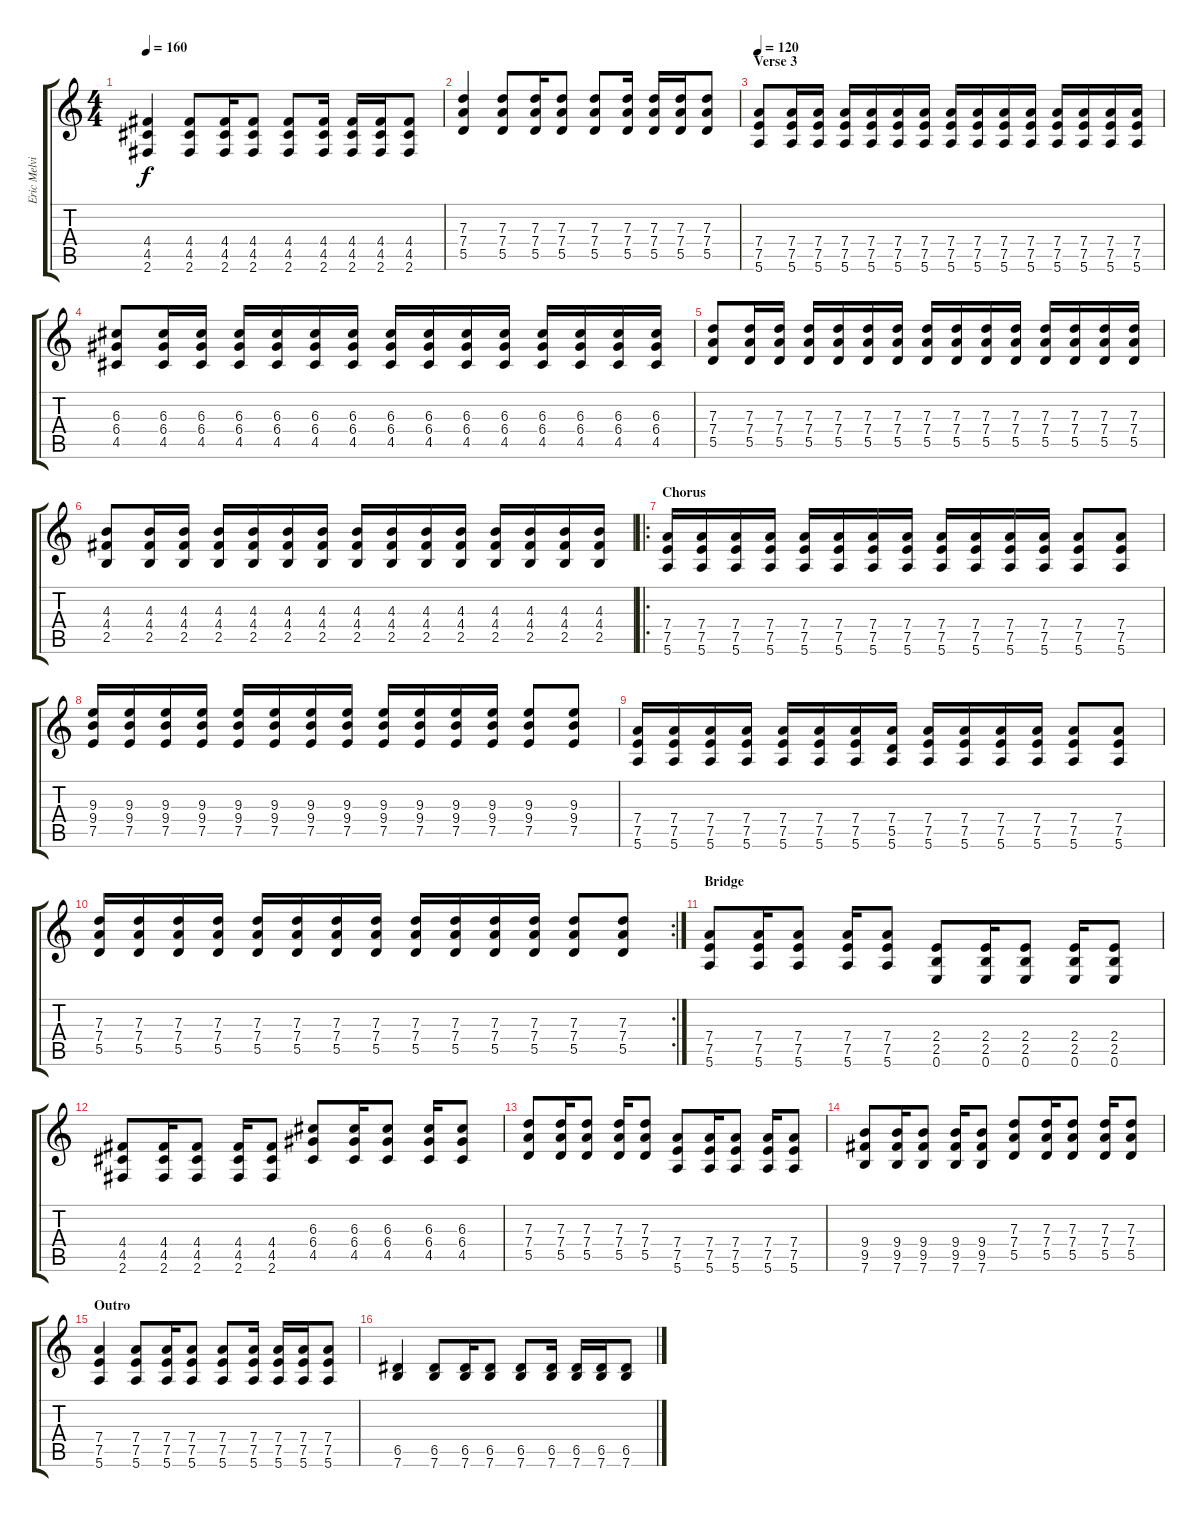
\track ("Eric Melvin" "Eric Melvi") {instrument distortionguitar}
\staff {score tabs}
\tuning (E4 B3 G3 D3 A2 E2) {hide}
\ts (4 4)
\tempo 160
\clef g2
\ks c
(4.4 4.5 2.6).4{dy f instrument distortionguitar} (4.4 4.5 2.6).8{instrument electricguitarmuted} (4.4 4.5 2.6).16 (4.4 4.5 2.6).8 (4.4 4.5 2.6).8 (4.4 4.5 2.6).16 (4.4 4.5 2.6).16 (4.4 4.5 2.6).16 (4.4 4.5 2.6).8 |
(7.3 7.4 5.5).4{instrument distortionguitar} (7.3 7.4 5.5).8{instrument electricguitarmuted} (7.3 7.4 5.5).16 (7.3 7.4 5.5).8 (7.3 7.4 5.5).8 (7.3 7.4 5.5).16 (7.3 7.4 5.5).16 (7.3 7.4 5.5).16 (7.3 7.4 5.5).8 |
\section ("" "Verse 3")
\tempo 120
(7.4 7.5 5.6).8{instrument distortionguitar} (7.4 7.5 5.6).16{instrument electricguitarmuted} (7.4 7.5 5.6).16 (7.4 7.5 5.6).16 (7.4 7.5 5.6).16 (7.4 7.5 5.6).16 (7.4 7.5 5.6).16 (7.4 7.5 5.6).16 (7.4 7.5 5.6).16 (7.4 7.5 5.6).16 (7.4 7.5 5.6).16 (7.4 7.5 5.6).16 (7.4 7.5 5.6).16 (7.4 7.5 5.6).16 (7.4 7.5 5.6).16 |
(6.3 6.4 4.5).8{instrument distortionguitar} (6.3 6.4 4.5).16{instrument electricguitarmuted} (6.3 6.4 4.5).16 (6.3 6.4 4.5).16 (6.3 6.4 4.5).16 (6.3 6.4 4.5).16 (6.3 6.4 4.5).16 (6.3 6.4 4.5).16 (6.3 6.4 4.5).16 (6.3 6.4 4.5).16 (6.3 6.4 4.5).16 (6.3 6.4 4.5).16 (6.3 6.4 4.5).16 (6.3 6.4 4.5).16 (6.3 6.4 4.5).16 |
(7.3 7.4 5.5).8{instrument distortionguitar} (7.3 7.4 5.5).16{instrument electricguitarmuted} (7.3 7.4 5.5).16 (7.3 7.4 5.5).16 (7.3 7.4 5.5).16 (7.3 7.4 5.5).16 (7.3 7.4 5.5).16 (7.3 7.4 5.5).16 (7.3 7.4 5.5).16 (7.3 7.4 5.5).16 (7.3 7.4 5.5).16 (7.3 7.4 5.5).16 (7.3 7.4 5.5).16 (7.3 7.4 5.5).16 (7.3 7.4 5.5).16 |
(4.3 4.4 2.5).8{instrument distortionguitar} (4.3 4.4 2.5).16{instrument electricguitarmuted} (4.3 4.4 2.5).16 (4.3 4.4 2.5).16 (4.3 4.4 2.5).16 (4.3 4.4 2.5).16 (4.3 4.4 2.5).16 (4.3 4.4 2.5).16 (4.3 4.4 2.5).16 (4.3 4.4 2.5).16 (4.3 4.4 2.5).16 (4.3 4.4 2.5).16 (4.3 4.4 2.5).16 (4.3 4.4 2.5).16 (4.3 4.4 2.5).16 |
\ro
\section ("" "Chorus")
(7.4 7.5 5.6).16{instrument distortionguitar} (7.4 7.5 5.6).16 (7.4 7.5 5.6).16 (7.4 7.5 5.6).16 (7.4 7.5 5.6).16 (7.4 7.5 5.6).16 (7.4 7.5 5.6).16 (7.4 7.5 5.6).16 (7.4 7.5 5.6).16 (7.4 7.5 5.6).16 (7.4 7.5 5.6).16 (7.4 7.5 5.6).16 (7.4 7.5 5.6).8 (7.4 7.5 5.6).8 |
(9.3 9.4 7.5).16 (9.3 9.4 7.5).16 (9.3 9.4 7.5).16 (9.3 9.4 7.5).16 (9.3 9.4 7.5).16 (9.3 9.4 7.5).16 (9.3 9.4 7.5).16 (9.3 9.4 7.5).16 (9.3 9.4 7.5).16 (9.3 9.4 7.5).16 (9.3 9.4 7.5).16 (9.3 9.4 7.5).16 (9.3 9.4 7.5).8 (9.3 9.4 7.5).8 |
(7.4 7.5 5.6).16 (7.4 7.5 5.6).16 (7.4 7.5 5.6).16 (7.4 7.5 5.6).16 (7.4 7.5 5.6).16 (7.4 7.5 5.6).16 (7.4 7.5 5.6).16 (7.4 5.5 5.6).16 (7.4 7.5 5.6).16 (7.4 7.5 5.6).16 (7.4 7.5 5.6).16 (7.4 7.5 5.6).16 (7.4 7.5 5.6).8 (7.4 7.5 5.6).8 |
\rc 2
(7.3 7.4 5.5).16 (7.3 7.4 5.5).16 (7.3 7.4 5.5).16 (7.3 7.4 5.5).16 (7.3 7.4 5.5).16 (7.3 7.4 5.5).16 (7.3 7.4 5.5).16 (7.3 7.4 5.5).16 (7.3 7.4 5.5).16 (7.3 7.4 5.5).16 (7.3 7.4 5.5).16 (7.3 7.4 5.5).16 (7.3 7.4 5.5).8 (7.3 7.4 5.5).8 |
\section ("" "Bridge")
(7.4 7.5 5.6).8 (7.4 7.5 5.6).16 (7.4 7.5 5.6).8 (7.4 7.5 5.6).16 (7.4 7.5 5.6).8 (2.4 2.5 0.6).8 (2.4 2.5 0.6).16 (2.4 2.5 0.6).8 (2.4 2.5 0.6).16 (2.4 2.5 0.6).8 |
(4.4 4.5 2.6).8 (4.4 4.5 2.6).16 (4.4 4.5 2.6).8 (4.4 4.5 2.6).16 (4.4 4.5 2.6).8 (6.3 6.4 4.5).8 (6.3 6.4 4.5).16 (6.3 6.4 4.5).8 (6.3 6.4 4.5).16 (6.3 6.4 4.5).8 |
(7.3 7.4 5.5).8 (7.3 7.4 5.5).16 (7.3 7.4 5.5).8 (7.3 7.4 5.5).16 (7.3 7.4 5.5).8 (7.4 7.5 5.6).8 (7.4 7.5 5.6).16 (7.4 7.5 5.6).8 (7.4 7.5 5.6).16 (7.4 7.5 5.6).8 |
(9.4 9.5 7.6).8 (9.4 9.5 7.6).16 (9.4 9.5 7.6).8 (9.4 9.5 7.6).16 (9.4 9.5 7.6).8 (7.3 7.4 5.5).8 (7.3 7.4 5.5).16 (7.3 7.4 5.5).8 (7.3 7.4 5.5).16 (7.3 7.4 5.5).8 |
\section ("" "Outro")
(7.4 7.5 5.6).4{instrument distortionguitar} (7.4 7.5 5.6).8{instrument electricguitarmuted} (7.4 7.5 5.6).16 (7.4 7.5 5.6).8 (7.4 7.5 5.6).8 (7.4 7.5 5.6).16 (7.4 7.5 5.6).16 (7.4 7.5 5.6).16 (7.4 7.5 5.6).8 |
(6.5 7.6).4{instrument distortionguitar} (6.5 7.6).8{instrument electricguitarmuted} (6.5 7.6).16 (6.5 7.6).8 (6.5 7.6).8 (6.5 7.6).16 (6.5 7.6).16 (6.5 7.6).16 (6.5 7.6).8
